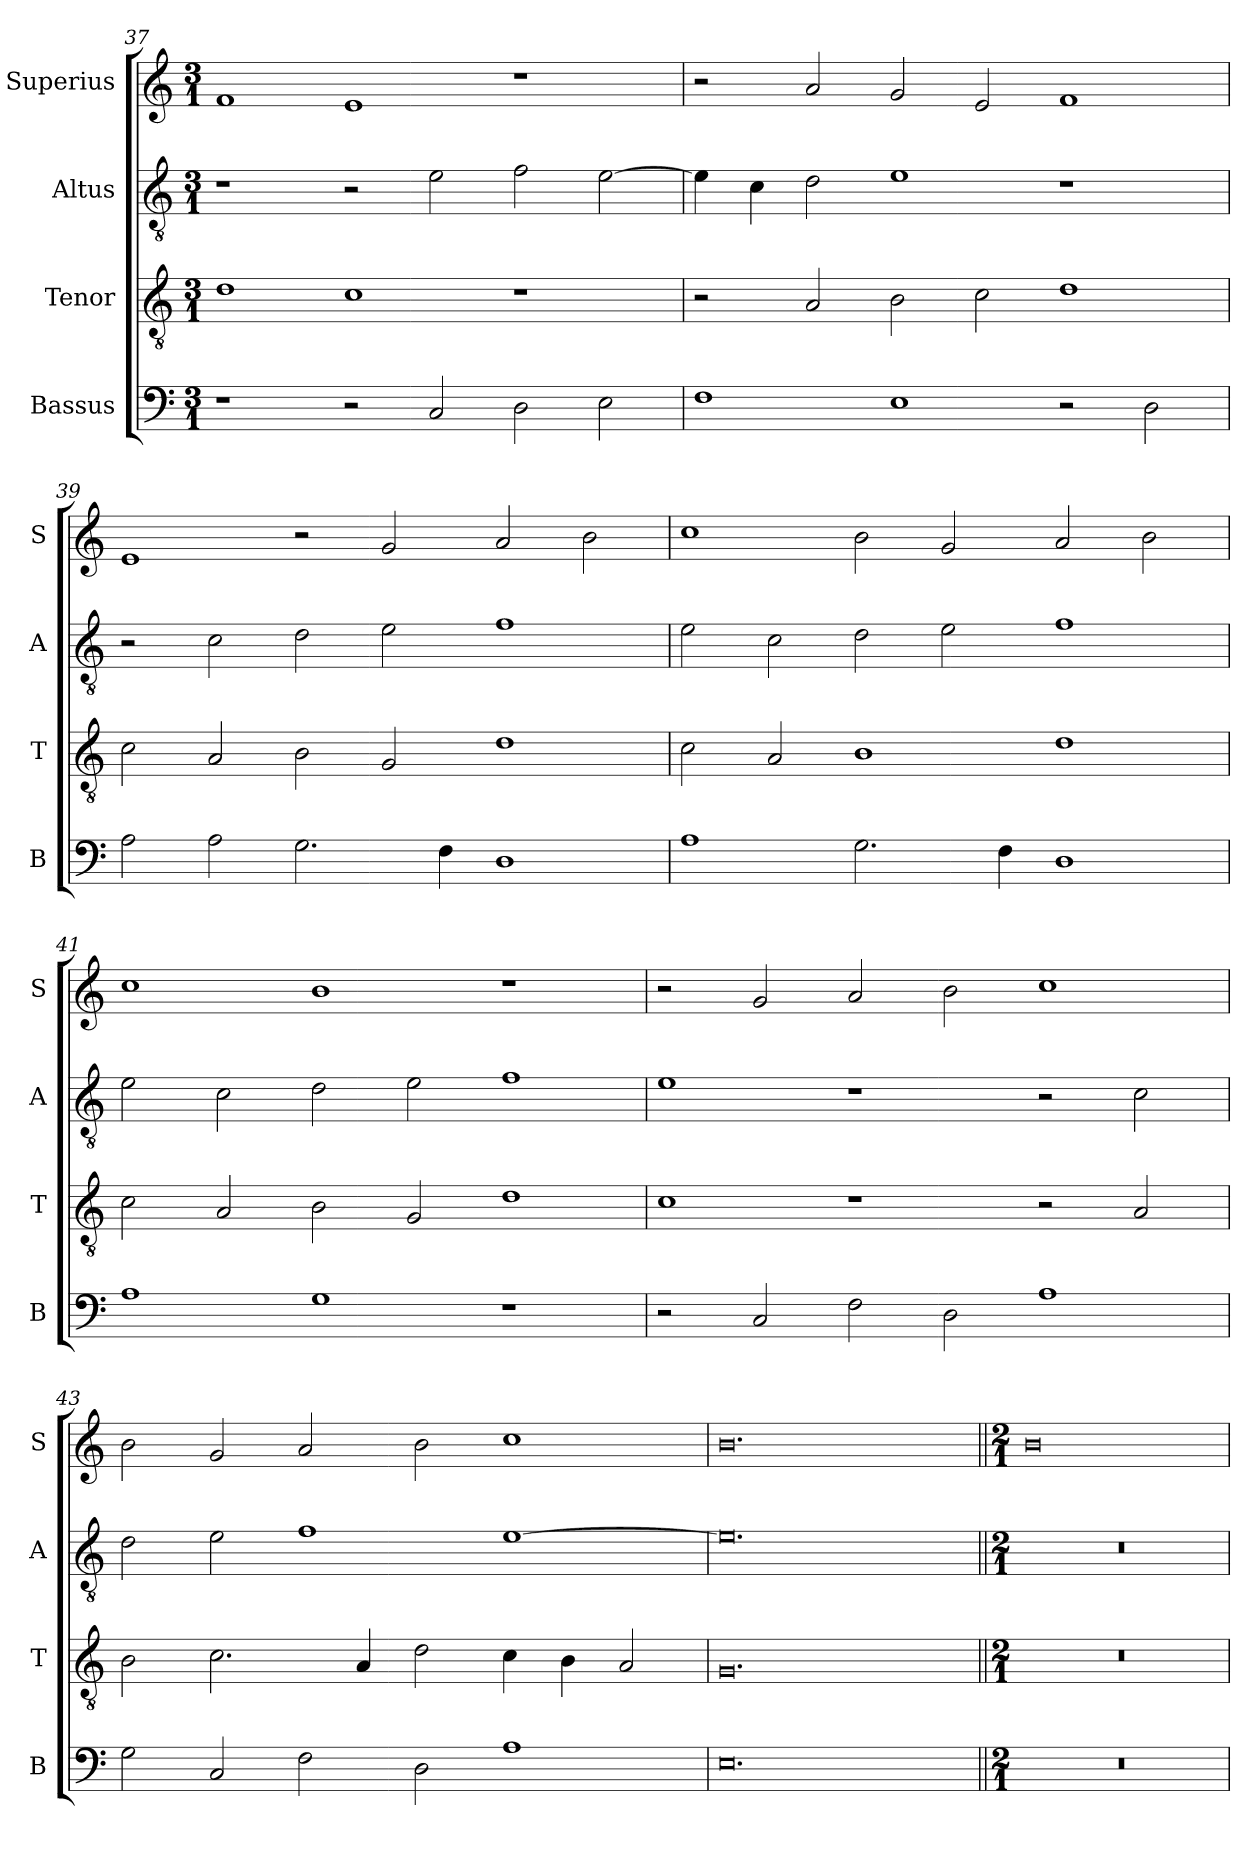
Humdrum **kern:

**kern	**kern	**kern	**kern
*part4	*part3	*part2	*part1
*staff4	*staff3	*staff2	*staff1
*I"Bassus	*I"Tenor	*I"Altus	*I"Superius
*I'B	*I'T	*I'A	*I'S
*clefF4	*clefGv2	*clefGv2	*clefG2
*k[]	*k[]	*k[]	*k[]
*M3/1	*M3/1	*M3/1	*M3/1
=37	=37	=37	=37
1r	1d	1r	1f
2r	1c	2r	1e
2C/	.	2e\	.
2D\	1r	2f\	1r
2E\	.	[2e\	.
=38	=38	=38	=38
1F	2r	4e\]	2r
.	.	4c\	.
.	2A/	2d\	2a/
1E	2B\	1e	2g/
.	2c\	.	2e/
2r	1d	1r	1f
2D\	.	.	.
=39	=39	=39	=39
2A\	2c\	2r	1e
2A\	2A/	2c\	.
2.G\	2B\	2d\	2r
.	2G/	2e\	2g/
4F\	.	.	.
1D	1d	1f	2a/
.	.	.	2b\
=40	=40	=40	=40
1A	2c\	2e\	1cc
.	2A/	2c\	.
2.G\	1B	2d\	2b\
.	.	2e\	2g/
4F\	.	.	.
1D	1d	1f	2a/
.	.	.	2b\
=41	=41	=41	=41
1A	2c\	2e\	1cc
.	2A/	2c\	.
1G	2B\	2d\	1b
.	2G/	2e\	.
1r	1d	1f	1r
=42	=42	=42	=42
2r	1c	1e	2r
2C/	.	.	2g/
2F\	1r	1r	2a/
2D\	.	.	2b\
1A	2r	2r	1cc
.	2A/	2c\	.
=43	=43	=43	=43
2G\	2B\	2d\	2b\
2C/	2.c\	2e\	2g/
2F\	.	1f	2a/
.	4A/	.	.
2D\	2d\	.	2b\
1A	4c\	[1e	1cc
.	4B\	.	.
.	2A/	.	.
=44	=44	=44	=44
0.E	0.G	0.e]	0.b
!!LO:LB:g=z
=45||	=45||	=45||	=45||
*M2/1	*M2/1	*M2/1	*M2/1
0r	0r	0r	0b
=	=	=	=
*-	*-	*-	*-
